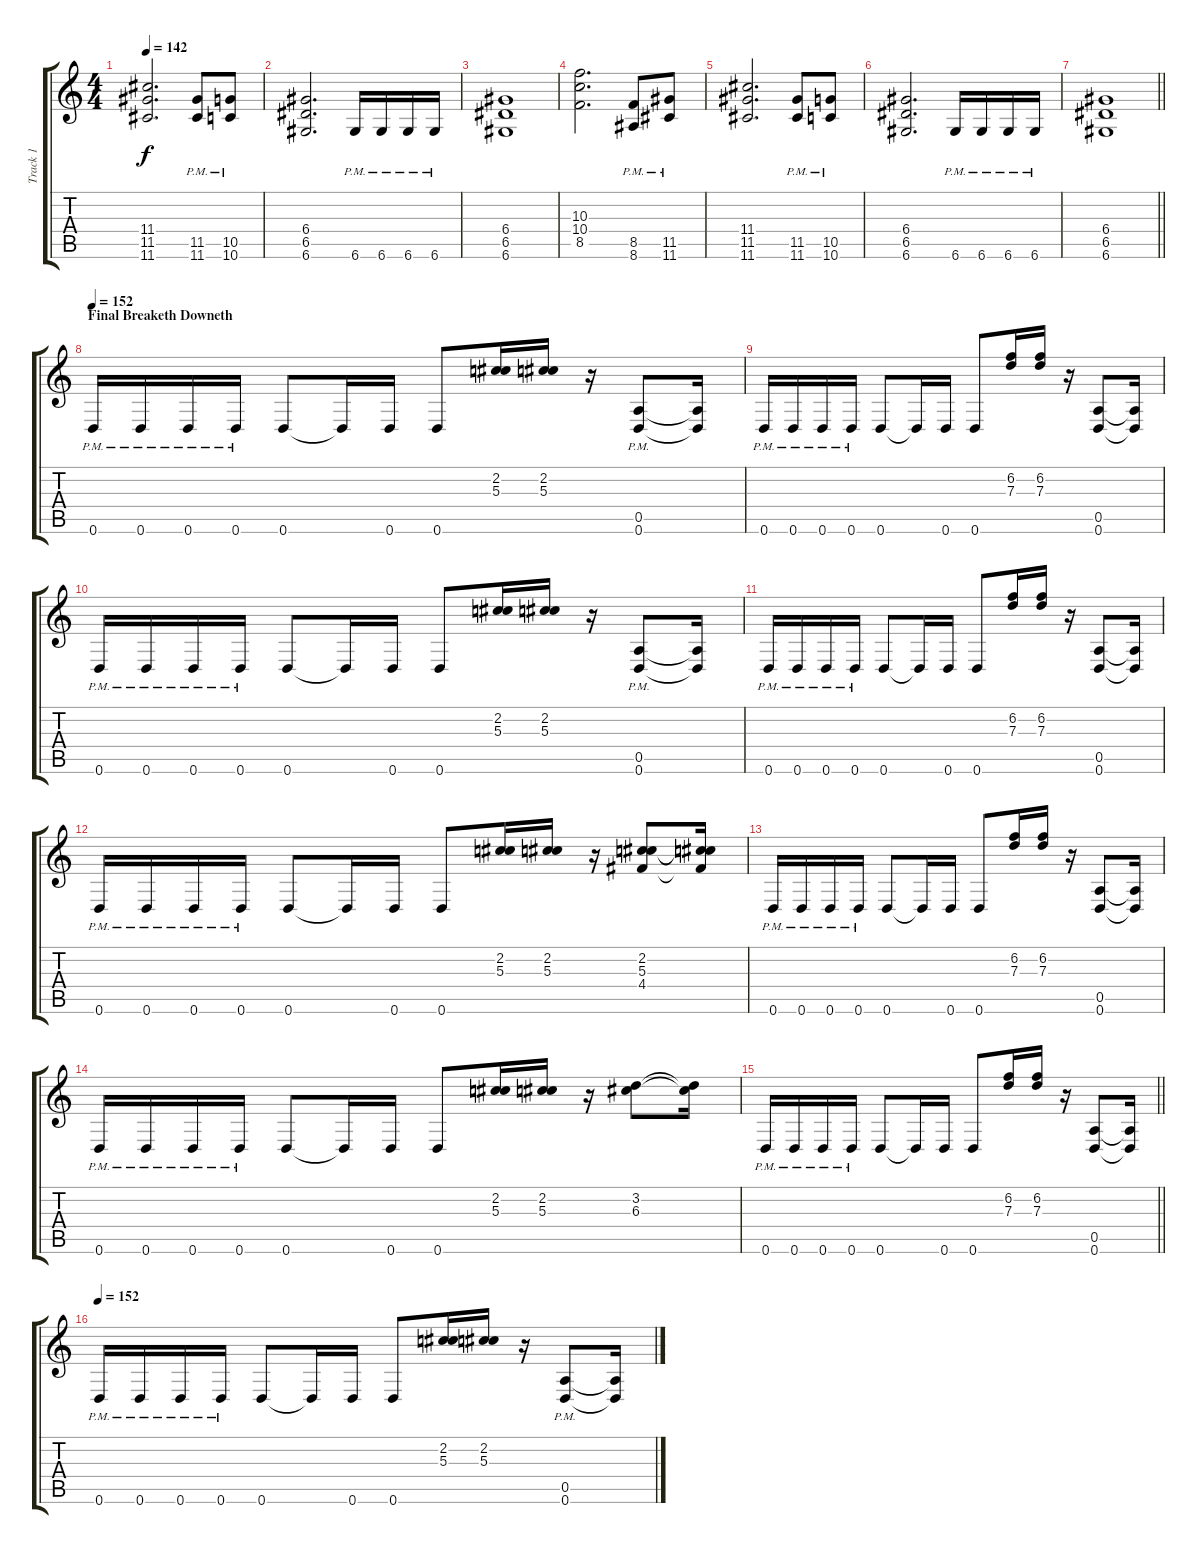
\track ("Track 1" "Track 1") {instrument distortionguitar}
\staff {score tabs}
\tuning (E4 B3 G3 D3 A2 D2) {hide}
\ts (4 4)
\tempo 142
\clef g2
\ks c
(11.4 11.5 11.6).2{d dy f} (11.5{pm} 11.6{pm}).8 (10.5{pm} 10.6{pm}).8 |
(6.4 6.5 6.6).2{d} 6.6{pm}.16 6.6{pm}.16 6.6{pm}.16 6.6{pm}.16 |
(6.4 6.5 6.6).1 |
(10.3 10.4 8.5).2{d instrument distortionguitar} (8.5{pm} 8.6{pm}).8 (11.5{pm} 11.6{pm}).8 |
(11.4 11.5 11.6).2{d} (11.5{pm} 11.6{pm}).8 (10.5{pm} 10.6{pm}).8 |
(6.4 6.5 6.6).2{d} 6.6{pm}.16 6.6{pm}.16 6.6{pm}.16 6.6{pm}.16 |
\barLineRight lightlight
(6.4 6.5 6.6).1 |
\section ("" "Final Breaketh Downeth")
\tempo 152
0.6{pm}.16 0.6{pm}.16 0.6{pm}.16 0.6{pm}.16 0.6.8 0.6{t}.16 0.6.16 0.6.8 (2.2 5.3).16 (2.2 5.3).16 r.16 (0.5{pm} 0.6{pm}).8 (0.5{t} 0.6{t}).16 |
0.6{pm}.16 0.6{pm}.16 0.6{pm}.16 0.6{pm}.16 0.6.8 0.6{t}.16 0.6.16 0.6.8 (6.2 7.3).16 (6.2 7.3).16 r.16 (0.5 0.6).8 (0.5{t} 0.6{t}).16 |
0.6{pm}.16 0.6{pm}.16 0.6{pm}.16 0.6{pm}.16 0.6.8 0.6{t}.16 0.6.16 0.6.8 (2.2 5.3).16 (2.2 5.3).16 r.16 (0.5{pm} 0.6{pm}).8 (0.5{t} 0.6{t}).16 |
0.6{pm}.16 0.6{pm}.16 0.6{pm}.16 0.6{pm}.16 0.6.8 0.6{t}.16 0.6.16 0.6.8 (6.2 7.3).16 (6.2 7.3).16 r.16 (0.5 0.6).8 (0.5{t} 0.6{t}).16 |
0.6{pm}.16 0.6{pm}.16 0.6{pm}.16 0.6{pm}.16 0.6.8 0.6{t}.16 0.6.16 0.6.8 (2.2 5.3).16 (2.2 5.3).16 r.16 (2.2 5.3 4.4).8 (2.2{t} 5.3{t} 4.4{t}).16 |
0.6{pm}.16 0.6{pm}.16 0.6{pm}.16 0.6{pm}.16 0.6.8 0.6{t}.16 0.6.16 0.6.8 (6.2 7.3).16 (6.2 7.3).16 r.16 (0.5 0.6).8 (0.5{t} 0.6{t}).16 |
0.6{pm}.16 0.6{pm}.16 0.6{pm}.16 0.6{pm}.16 0.6.8 0.6{t}.16 0.6.16 0.6.8 (2.2 5.3).16 (2.2 5.3).16 r.16 (3.2 6.3).8 (3.2{t} 6.3{t}).16 |
\barLineRight lightlight
0.6{pm}.16 0.6{pm}.16 0.6{pm}.16 0.6{pm}.16 0.6.8 0.6{t}.16 0.6.16 0.6.8 (6.2 7.3).16 (6.2 7.3).16 r.16 (0.5 0.6).8 (0.5{t} 0.6{t}).16 |
\tempo 152
0.6{pm}.16 0.6{pm}.16 0.6{pm}.16 0.6{pm}.16 0.6.8 0.6{t}.16 0.6.16 0.6.8 (2.2 5.3).16 (2.2 5.3).16 r.16 (0.5{pm} 0.6{pm}).8 (0.5{t} 0.6{t}).16
